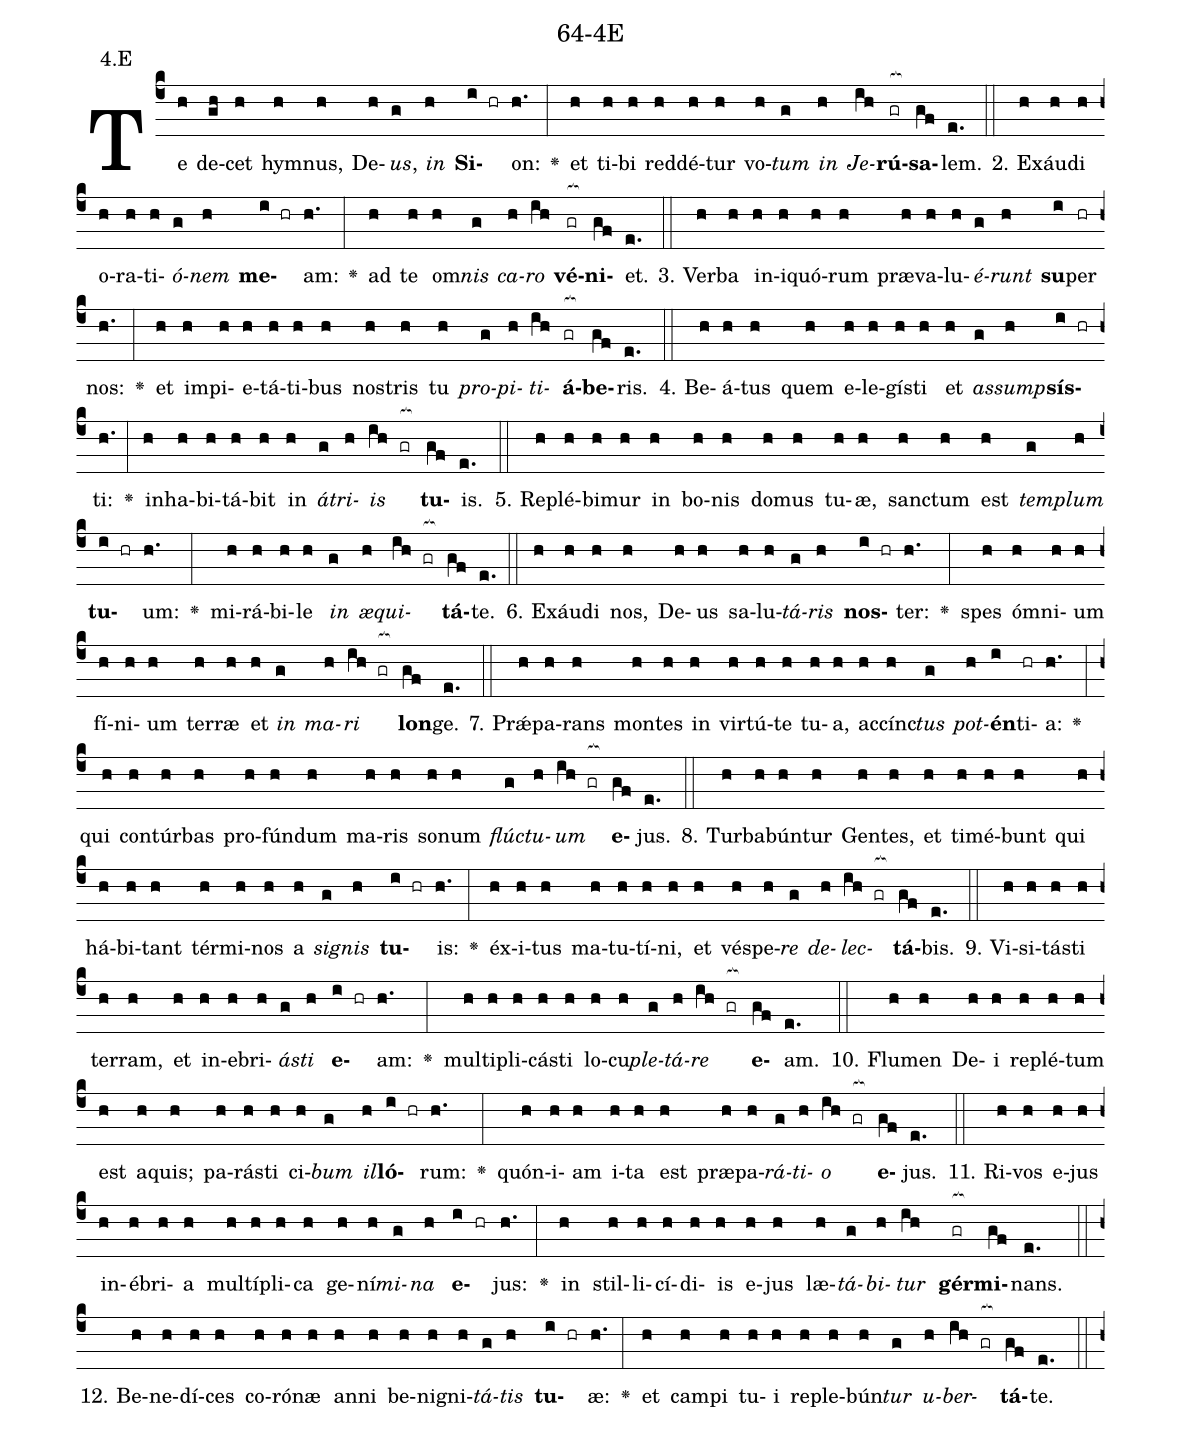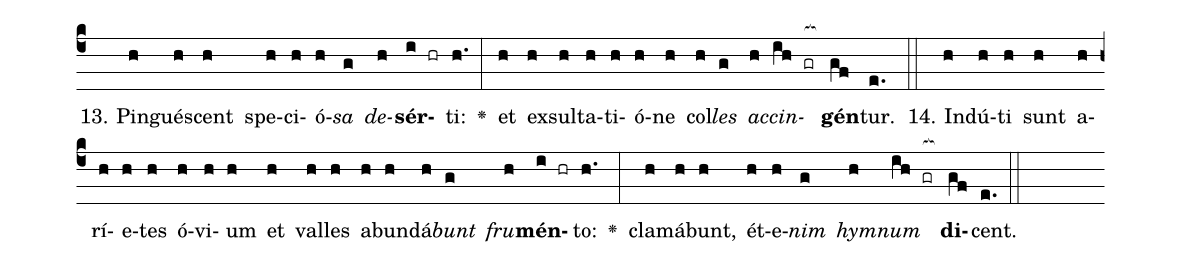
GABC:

name: 64-4E;
annotation: 4.E;
%%
(c4)Te(h) de(gh)cet(h) hym(h)nus,(h) De(h)<i>us</i>,(g) <i>in</i>(h) <b>Si</b>(i hr)on:(h.) <v>\greheightstar</v>(:) et(h) ti(h)bi(h) red(h)dé(h)tur(h) vo(h)<i>tum</i>(g) <i>in</i>(h) <i>Je</i>(ih)<b>rú</b>(gr[ocb:1{])<b>sa</b>(gf[ocb:0}])lem.(e.) (::)
2. Ex(h)áu(h)di(h) o(h)ra(h)ti(h)<i>ó</i>(g)<i>nem</i>(h) <b>me</b>(i hr)am:(h.) <v>\greheightstar</v>(:) ad(h) te(h) om(h)<i>nis</i>(g) <i>ca</i>(h)<i>ro</i>(ih) <b>vé</b>(gr[ocb:1{])<b>ni</b>(gf[ocb:0}])et.(e.) (::)
3. Ver(h)ba(h) in(h)i(h)quó(h)rum(h) præ(h)va(h)lu(h)<i>é</i>(g)<i>runt</i>(h) <b>su</b>(i)per(hr) nos:(h.) <v>\greheightstar</v>(:) et(h) im(h)pi(h)e(h)tá(h)ti(h)bus(h) nos(h)tris(h) tu(h) <i>pro</i>(g)<i>pi</i>(h)<i>ti</i>(ih)<b>á</b>(gr[ocb:1{])<b>be</b>(gf[ocb:0}])ris.(e.) (::)
4. Be(h)á(h)tus(h) quem(h) e(h)le(h)gís(h)ti(h) et(h) <i>as</i>(g)<i>sump</i>(h)<b>sís</b>(i hr)ti:(h.) <v>\greheightstar</v>(:) in(h)ha(h)bi(h)tá(h)bit(h) in(h) <i>á</i>(g)<i>tri</i>(h)<i>is</i>(ih gr[ocb:1{]) <b>tu</b>(gf[ocb:0}])is.(e.) (::)
5. Re(h)plé(h)bi(h)mur(h) in(h) bo(h)nis(h) do(h)mus(h) tu(h)æ,(h) sanc(h)tum(h) est(h) <i>tem</i>(g)<i>plum</i>(h) <b>tu</b>(i hr)um:(h.) <v>\greheightstar</v>(:) mi(h)rá(h)bi(h)le(h) <i>in</i>(g) <i>æ</i>(h)<i>qui</i>(ih gr[ocb:1{])<b>tá</b>(gf[ocb:0}])te.(e.) (::)
6. Ex(h)áu(h)di(h) nos,(h) De(h)us(h) sa(h)lu(h)<i>tá</i>(g)<i>ris</i>(h) <b>nos</b>(i hr)ter:(h.) <v>\greheightstar</v>(:) spes(h) óm(h)ni(h)um(h) fí(h)ni(h)um(h) ter(h)ræ(h) et(h) <i>in</i>(g) <i>ma</i>(h)<i>ri</i>(ih gr[ocb:1{]) <b>lon</b>(gf[ocb:0}])ge.(e.) (::)
7. Prǽ(h)pa(h)rans(h) mon(h)tes(h) in(h) vir(h)tú(h)te(h) tu(h)a,(h) ac(h)cínc(h)<i>tus</i>(g) <i>pot</i>(h)<b>én</b>(i)ti(hr)a:(h.) <v>\greheightstar</v>(:) qui(h) con(h)túr(h)bas(h) pro(h)fún(h)dum(h) ma(h)ris(h) so(h)num(h) <i>flúc</i>(g)<i>tu</i>(h)<i>um</i>(ih gr[ocb:1{]) <b>e</b>(gf[ocb:0}])jus.(e.) (::)
8. Tur(h)ba(h)bún(h)tur(h) Gen(h)tes,(h) et(h) ti(h)mé(h)bunt(h) qui(h) há(h)bi(h)tant(h) tér(h)mi(h)nos(h) a(h) <i>si</i>(g)<i>gnis</i>(h) <b>tu</b>(i hr)is:(h.) <v>\greheightstar</v>(:) éx(h)i(h)tus(h) ma(h)tu(h)tí(h)ni,(h) et(h) vés(h)pe(h)<i>re</i>(g) <i>de</i>(h)<i>lec</i>(ih gr[ocb:1{])<b>tá</b>(gf[ocb:0}])bis.(e.) (::)
9. Vi(h)si(h)tás(h)ti(h) ter(h)ram,(h) et(h) in(h)e(h)bri(h)<i>ás</i>(g)<i>ti</i>(h) <b>e</b>(i hr)am:(h.) <v>\greheightstar</v>(:) mul(h)ti(h)pli(h)cás(h)ti(h) lo(h)cu(h)<i>ple</i>(g)<i>tá</i>(h)<i>re</i>(ih gr[ocb:1{]) <b>e</b>(gf[ocb:0}])am.(e.) (::)
10. Flu(h)men(h) De(h)i(h) re(h)plé(h)tum(h) est(h) a(h)quis;(h) pa(h)rás(h)ti(h) ci(h)<i>bum</i>(g) <i>il</i>(h)<b>ló</b>(i hr)rum:(h.) <v>\greheightstar</v>(:) quón(h)i(h)am(h) i(h)ta(h) est(h) præ(h)pa(h)<i>rá</i>(g)<i>ti</i>(h)<i>o</i>(ih gr[ocb:1{]) <b>e</b>(gf[ocb:0}])jus.(e.) (::)
11. Ri(h)vos(h) e(h)jus(h) in(h)é(h)bri(h)a(h) mul(h)tí(h)pli(h)ca(h) ge(h)ní(h)<i>mi</i>(g)<i>na</i>(h) <b>e</b>(i hr)jus:(h.) <v>\greheightstar</v>(:) in(h) stil(h)li(h)cí(h)di(h)is(h) e(h)jus(h) læ(h)<i>tá</i>(g)<i>bi</i>(h)<i>tur</i>(ih) <b>gér</b>(gr[ocb:1{])<b>mi</b>(gf[ocb:0}])nans.(e.) (::)
12. Be(h)ne(h)dí(h)ces(h) co(h)ró(h)næ(h) an(h)ni(h) be(h)ni(h)gni(h)<i>tá</i>(g)<i>tis</i>(h) <b>tu</b>(i hr)æ:(h.) <v>\greheightstar</v>(:) et(h) cam(h)pi(h) tu(h)i(h) re(h)ple(h)bún(h)<i>tur</i>(g) <i>u</i>(h)<i>ber</i>(ih gr[ocb:1{])<b>tá</b>(gf[ocb:0}])te.(e.) (::)
13. Pin(h)gué(h)scent(h) spe(h)ci(h)ó(h)<i>sa</i>(g) <i>de</i>(h)<b>sér</b>(i hr)ti:(h.) <v>\greheightstar</v>(:) et(h) ex(h)sul(h)ta(h)ti(h)ó(h)ne(h) col(h)<i>les</i>(g) <i>ac</i>(h)<i>cin</i>(ih gr[ocb:1{])<b>gén</b>(gf[ocb:0}])tur.(e.) (::)
14. Ind(h)ú(h)ti(h) sunt(h) a(h)rí(h)e(h)tes(h) ó(h)vi(h)um(h) et(h) val(h)les(h) ab(h)un(h)dá(h)<i>bunt</i>(g) <i>fru</i>(h)<b>mén</b>(i hr)to:(h.) <v>\greheightstar</v>(:) cla(h)má(h)bunt,(h) ét(h)e(h)<i>nim</i>(g) <i>hym</i>(h)<i>num</i>(ih gr[ocb:1{]) <b>di</b>(gf[ocb:0}])cent.(e.) (::)
